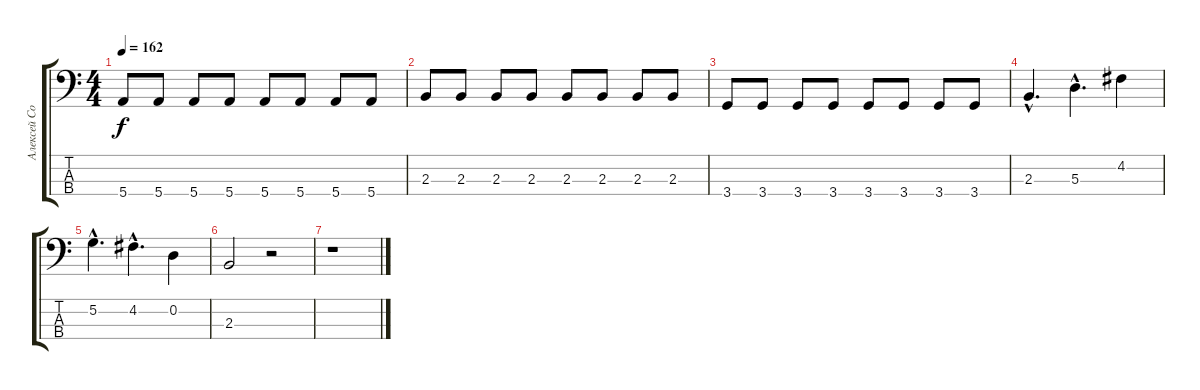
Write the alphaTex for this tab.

\track ("Алексей Соловьев" "Алексей Со") {instrument electricbasspick}
\staff {score tabs}
\tuning (G2 D2 A1 E1) {hide}
\ts (4 4)
\tempo 162
\clef f4
\ks c
5.4.8{dy f} 5.4.8 5.4.8 5.4.8 5.4.8 5.4.8 5.4.8 5.4.8 |
2.3.8 2.3.8 2.3.8 2.3.8 2.3.8 2.3.8 2.3.8 2.3.8 |
3.4.8 3.4.8 3.4.8 3.4.8 3.4.8 3.4.8 3.4.8 3.4.8 |
2.3{hac}.4{d volume 15 instrument slapbass1} 5.3{hac}.4{d} 4.2.4 |
5.2{hac}.4{d} 4.2{hac}.4{d} 0.2.4 |
2.3.2 r.2 |
r.1
